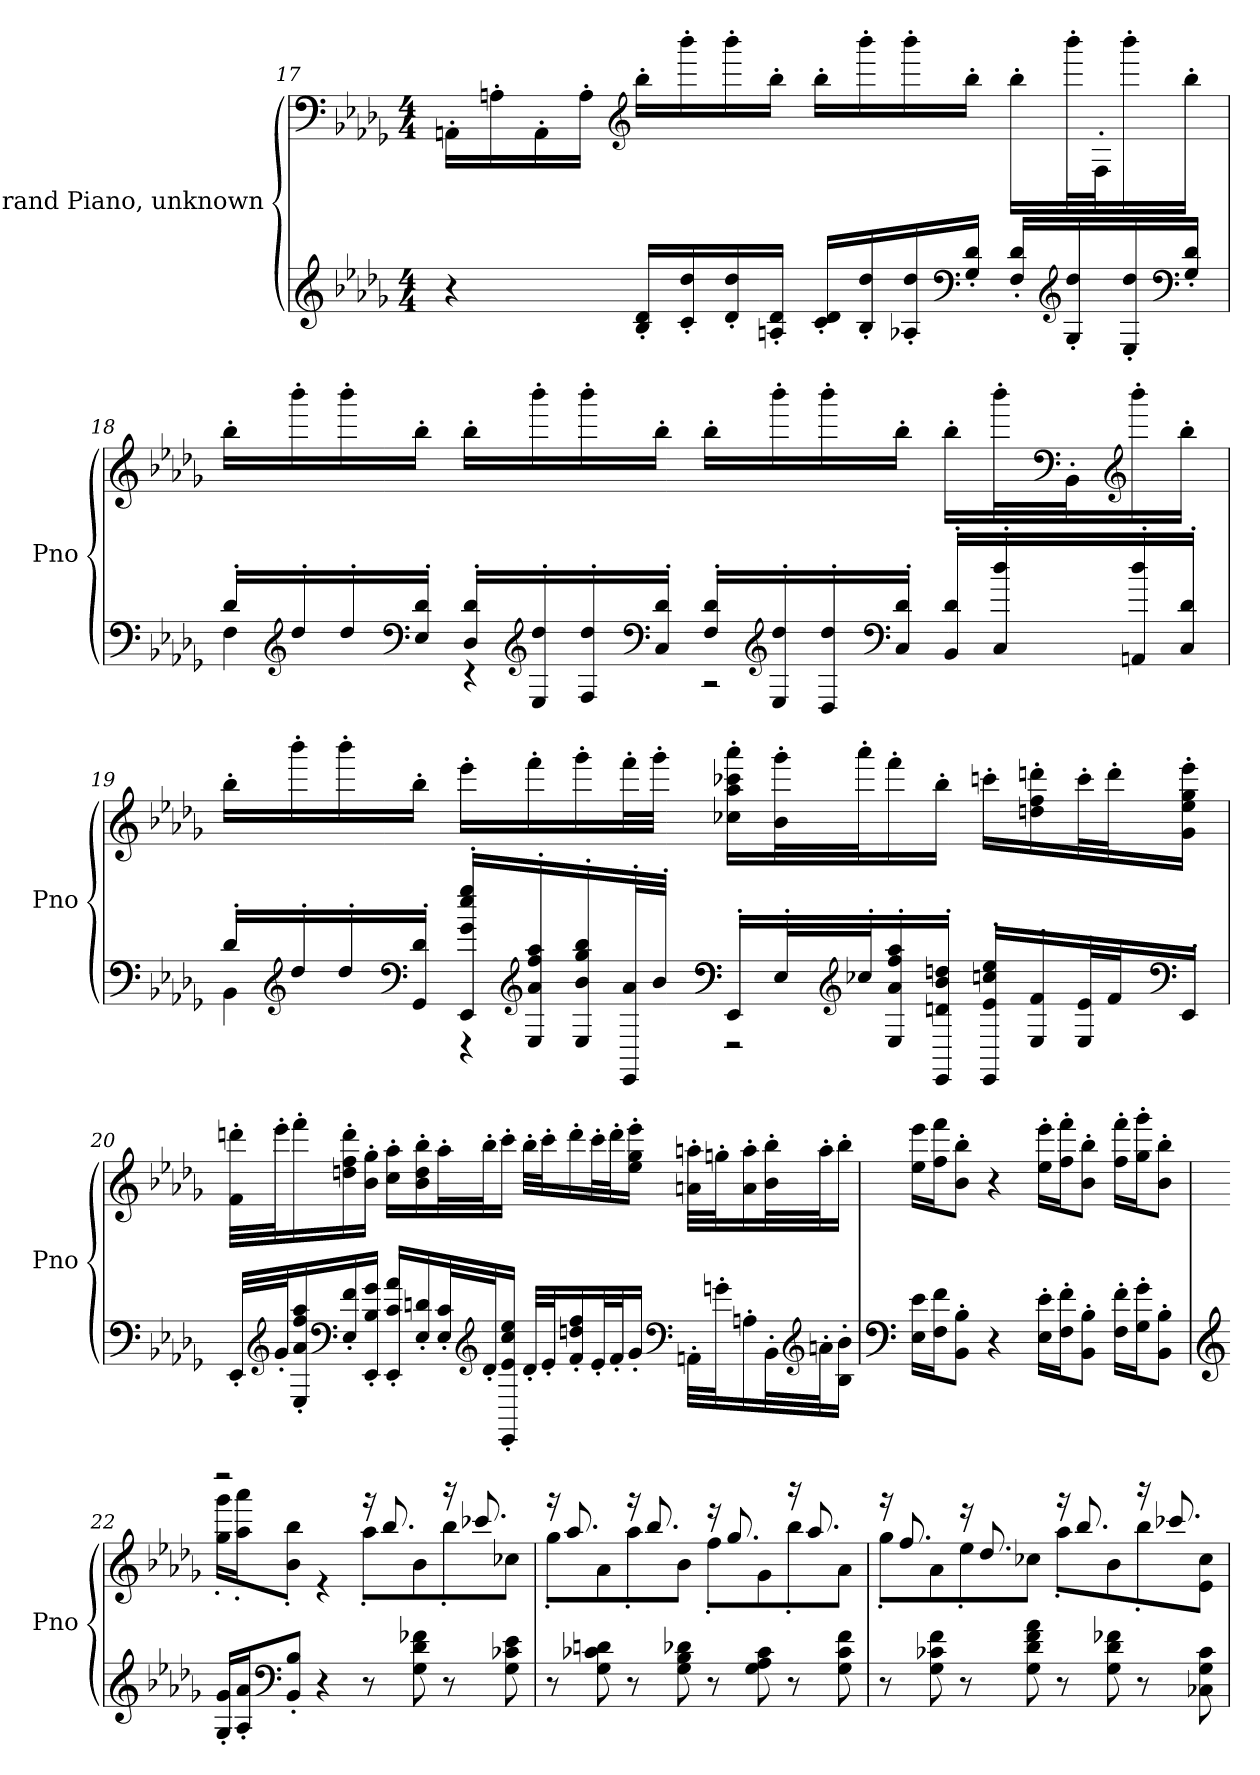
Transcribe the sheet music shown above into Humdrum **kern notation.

**kern	**kern
*part1	*part1
*staff2	*staff1
*I"Grand Piano, unknown	*
*I'Pno	*
!!LO:LB:g=z
*clefG2	*clefF4
*k[b-e-a-d-g-]	*k[b-e-a-d-g-]
*M4/4	*M4/4
=17	=17
4r	16AAn'\LL
.	16An'\
.	16AA'\
.	16A'\JJ
*	*clefG2
16B-/' 16d-/'LL	16bb-'\LL
16c/' 16dd-/'	16bbb-'\
16d-/' 16dd-/'	16bbb-'\
16An/' 16d-/'JJ	16bb-'\JJ
16c/' 16d-/'LL	16bb-'\LL
16B-/' 16dd-/'	16bbb-'\
16A-X/' 16dd-/'	16bbb-'\
*clefF4	*
16G-/' 16d-/'JJ	16bb-'\JJ
16F/' 16d-/'LL	16bb-'\LL
*clefG2	*
16G-/' 16dd-/'	32bbb-'\L
.	32F'\J
16E-/' 16dd-/'	16bbb-'\
*clefF4	*
16G-/' 16d-/'JJ	16bb-'\JJ
!!LO:LB:g=z
=18	=18
*^	*
16d-'/LL	4F\	16bb-'\LL
*clefG2	*	*
16dd-'/	.	16bbb-'\
16dd-'/	.	16bbb-'\
*clefF4	*	*
16E-/' 16d-/'JJ	.	16bb-'\JJ
16D-/' 16d-/'LL	4r	16bb-'\LL
*clefG2	*	*
16E-/' 16dd-/'	.	16bbb-'\
16F/' 16dd-/'	.	16bbb-'\
*clefF4	*	*
16C/' 16d-/'JJ	.	16bb-'\JJ
16F/' 16d-/'LL	2r	16bb-'\LL
*clefG2	*	*
16E-/' 16dd-/'	.	16bbb-'\
16D-/' 16dd-/'	.	16bbb-'\
*clefF4	*	*
16C/' 16d-/'JJ	.	16bb-'\JJ
16BB-/' 16d-/'LL	.	16bb-'\LL
16C/' 16dd-/'	.	32bbb-'\L
*	*	*clefF4
.	.	32BB-'\J
*	*	*clefG2
16AAn/' 16dd-/'	.	16bbb-'\
16C/' 16d-/'JJ	.	16bb-'\JJ
!!LO:PB:g=z
=19	=19	=19
16d-'/LL	4BB-\	16bb-'\LL
*clefG2	*	*
16dd-'/	.	16bbb-'\
16dd-'/	.	16bbb-'\
*clefF4	*	*
16GG-/' 16d-/'JJ	.	16bb-'\JJ
16EE-/' 16g-/' 16ee-/' 16gg-/'LL	4r	16eee-'\LL
*clefG2	*	*
16E-/' 16a-/' 16ff/' 16aa-/'	.	16fff'\
16E-/' 16b-/' 16gg-/' 16bb-/'	.	16ggg-'\
32EE-/' 32a-/'L	.	32fff'\L
32b-'/JJJ	.	32ggg-'\JJJ
*clefF4	*	*
16EE-'/LL	2r	16cc-X\' 16aa-\' 16ccc-X\' 16aaa-\'LL
32E-'/L	.	32b-\' 32ggg-\'L
*clefG2	*	*
32cc-X'/J	.	32aaa-'\J
16E-/' 16a-/' 16ff/' 16aa-/'	.	16fff'\
16EE-/' 16dn/' 16b-/' 16ddn/'JJ	.	16bb-'\JJ
16EE-/' 16e-/' 16ccn/' 16ee-/'LL	.	16cccn'\LL
16E-/' 16f/'	.	16ddn\' 16ff\' 16dddn\'
32E-/' 32e-/'L	.	32ccc'\L
32f'/J	.	32ddd'\J
*clefF4	*	*
16EE-'/JJ	.	16g-\' 16ee-\' 16gg-\' 16eee-\'JJ
*v	*v	*
!!LO:LB:g=z
=20	=20
32EE-'/LLL	32f\' 32dddn\'LLL
*clefG2	*
32g-'/J	32eee-'\J
16E-/' 16a-/' 16ff/' 16aa-/'	16fff'\
*clefF4	*
16E-/' 16f/'	16ddn\' 16ff\' 16ddd\'
16EE-/' 16B-/' 16g-/'JJ	16b-\' 16gg-\'JJ
16EE-/' 16c/' 16a-/'LL	16cc\' 16aa-\'LL
16E-/' 16dn/'	16b-\' 16dd\' 16bb-\'
32E-/' 32c/'L	32aa-'\L
*clefG2	*
32d'/J	32bb-'\J
16EE-/' 16e-/' 16cc/' 16ee-/'JJ	16ccc'\JJ
32d'/LLL	32bb-'\LLL
32e-'/J	32ccc'\J
16f/' 16ddn/' 16ff/'	16ddd'\
32e-'/L	32ccc'\L
32f'/J	32ddd'\J
16g-'/JJ	16ee-\' 16gg-\' 16eee-\'JJ
*clefF4	*
32AAn'\LLL	32an\' 32aan\'LLL
32gn'\J	32ggn'\J
16An'\	16a\' 16aa\'
32BB-'\L	32b-\' 32bb-\'L
*clefG2	*
32an'\J	32aa'\J
16B-\' 16b-\'JJ	16bb-'\JJ
!!LO:LB:g=z
=21	=21
*clefF4	*
16E-\ 16e-\LL	16ee-\ 16eee-\LL
16F\ 16f\J	16ff\ 16fff\J
8BB-\' 8B-\'J	8b-\' 8bb-\'J
4r	4r
16E-\' 16e-\'LL	16ee-\' 16eee-\'LL
16F\' 16f\'J	16ff\' 16fff\'J
8BB-\' 8B-\'J	8b-\' 8bb-\'J
16F\' 16f\'LL	16ff\' 16fff\'LL
16G-\' 16g-\'J	16gg-\' 16ggg-\'J
8BB-\' 8B-\'J	8b-\' 8bb-\'J
=22	=22
*clefG2	*
*	*^
16G-/' 16g-/'LL	2r	16gg-\' 16ggg-\'LL
16A-/' 16a-/'J	.	16aa-\' 16aaa-\'J
*clefF4	*	*
8BB-/' 8B-/'J	.	8b-\' 8bb-\'J
4r	.	4r
8r	16r	8aa-'\L
.	8.bb-/	.
8G-\ 8d-\ 8f-X\	.	8b-\
8r	16r	8bb-'\
.	8.ccc-X/	.
8G-\ 8c-X\ 8e-\	.	8cc-X\J
!!LO:LB:g=z	!!
=23	=23	=23
8r	16r	8gg-'\L
.	8.aa-/	.
8G-\ 8c-X\ 8dn\	.	8a-\
8r	16r	8aa-'\
.	8.bb-/	.
8G-\ 8B-\ 8d-X\	.	8b-\J
8r	16r	8ff'\L
.	8.gg-/	.
8G-\ 8A-\ 8c-\	.	8g-\
8r	16r	8bb-'\
.	8.aa-/	.
8G-\ 8c-\ 8f\	.	8a-\J
=24	=24	=24
8r	16r	8gg-'\L
.	8.ff/	.
8G-\ 8c-X\ 8f\	.	8a-\
8r	16r	8ee-'\
.	8.dd-/	.
8G-\ 8d-\ 8f\ 8a-\	.	8cc-X\J
8r	16r	8aa-'\L
.	8.bb-/	.
8G-\ 8d-\ 8f-X\	.	8b-\
8r	16r	8bb-'\
.	8.ccc-X/	.
8C-X\ 8G-\ 8c-\	.	8e-\ 8cc-\J
*	*v	*v
=	=
*-	*-
